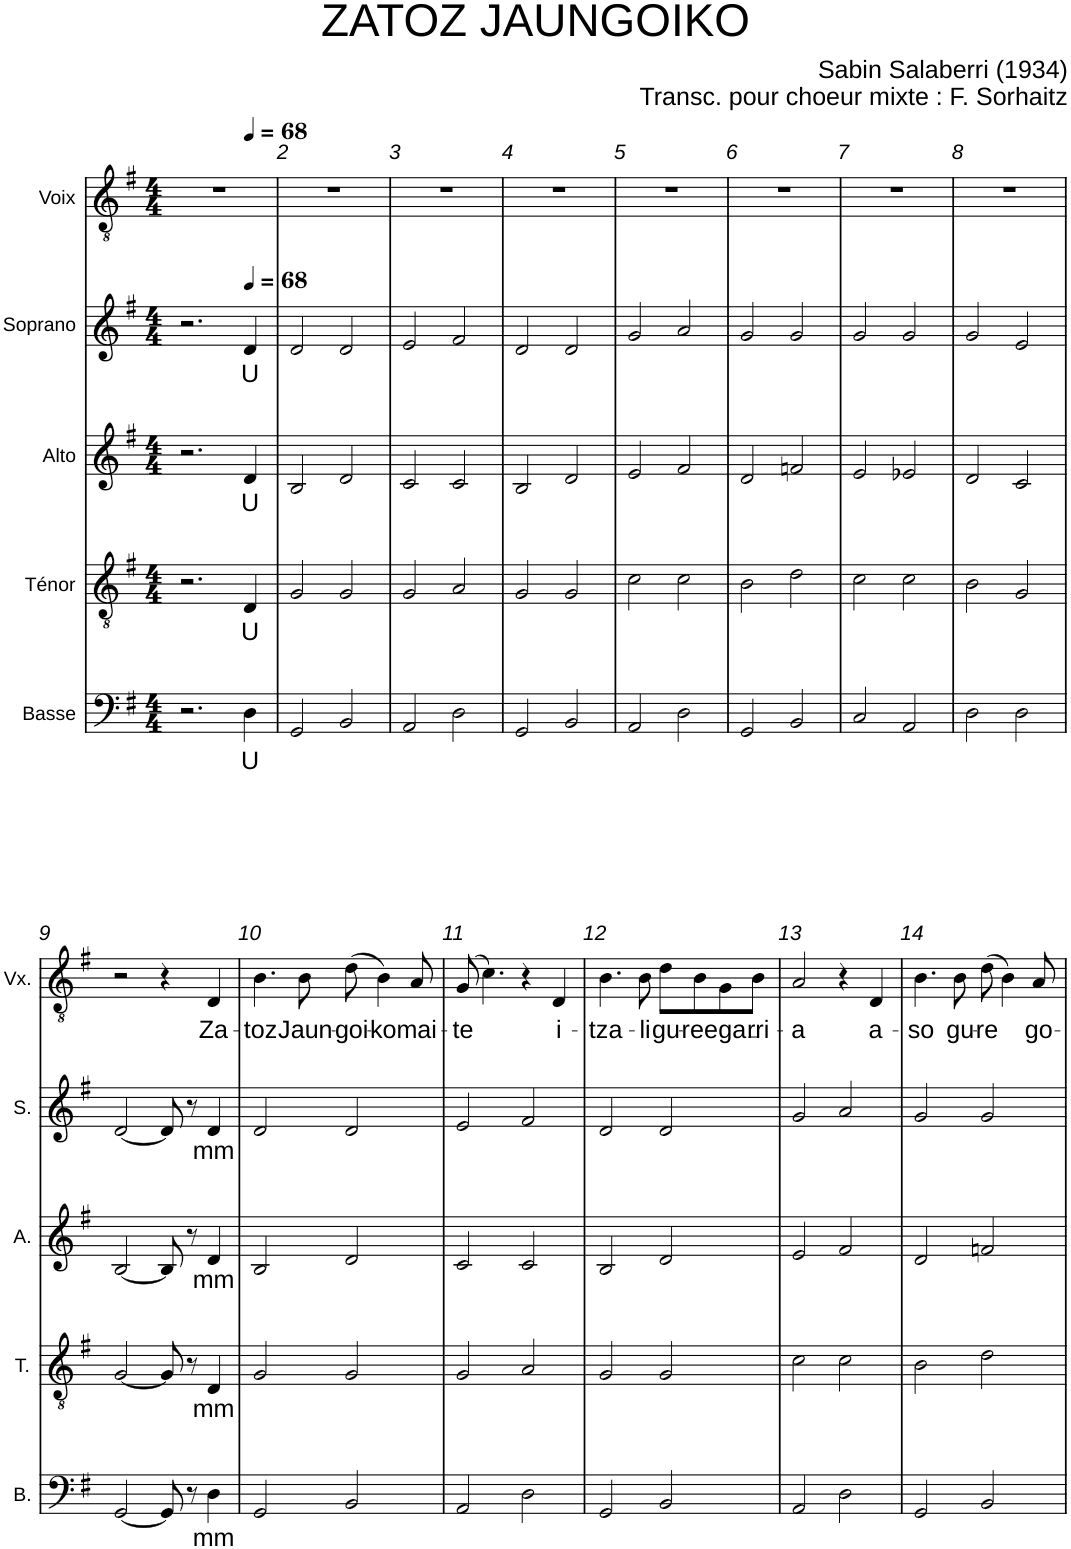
**kern	**text	**kern	**text	**kern	**text	**kern	**text	**kern	**text
*part5	*part5	*part4	*part4	*part3	*part3	*part2	*part2	*part1	*part1
*staff5	*staff5	*staff4	*staff4	*staff3	*staff3	*staff2	*staff2	*staff1	*staff1
*I"Basse	*	*I"Ténor	*	*I"Alto	*	*I"Soprano	*	*I"Voix	*
*I'B.	*	*I'T.	*	*I'A.	*	*I'S.	*	*I'Vx.	*
*clefF4	*	*clefGv2	*	*clefG2	*	*clefG2	*	*clefGv2	*
*k[f#]	*	*k[f#]	*	*k[f#]	*	*k[f#]	*	*k[f#]	*
*M4/4	*	*M4/4	*	*M4/4	*	*M4/4	*	*M4/4	*
=1	=1	=1	=1	=1	=1	=1	=1	=1	=1
*	*	*	*	*	*	*	*	*^	*
2.r	.	2.r	.	2.r	.	2.r	.	1r	2.ryy	.
*	*	*	*	*	*	*MM68	*	*MM68	*	*
!	!LO:LY:b	!	!LO:LY:b	!	!LO:LY:b	!	!LO:LY:b	!	!	!
4D\	U	4D/	U	4d/	U	4d/	U	.	4ryy	.
*	*	*	*	*	*	*	*	*v	*v	*
=2	=2	=2	=2	=2	=2	=2	=2	=2	=2
2GG/	.	2G/	.	2B/	.	2d/	.	1r	.
2BB/	.	2G/	.	2d/	.	2d/	.	.	.
=3	=3	=3	=3	=3	=3	=3	=3	=3	=3
2AA/	.	2G/	.	2c/	.	2e/	.	1r	.
2D\	.	2A/	.	2c/	.	2f#/	.	.	.
=4	=4	=4	=4	=4	=4	=4	=4	=4	=4
2GG/	.	2G/	.	2B/	.	2d/	.	1r	.
2BB/	.	2G/	.	2d/	.	2d/	.	.	.
=5	=5	=5	=5	=5	=5	=5	=5	=5	=5
2AA/	.	2c\	.	2e/	.	2g/	.	1r	.
2D\	.	2c\	.	2f#/	.	2a/	.	.	.
=6	=6	=6	=6	=6	=6	=6	=6	=6	=6
2GG/	.	2B\	.	2d/	.	2g/	.	1r	.
2BB/	.	2d\	.	2fn/	.	2g/	.	.	.
=7	=7	=7	=7	=7	=7	=7	=7	=7	=7
2C/	.	2c\	.	2e/	.	2g/	.	1r	.
2AA/	.	2c\	.	2e-X/	.	2g/	.	.	.
=8	=8	=8	=8	=8	=8	=8	=8	=8	=8
2D\	.	2B\	.	2d/	.	2g/	.	1r	.
2D\	.	2G/	.	2c/	.	2e/	.	.	.
!!LO:LB:g=z
=9	=9	=9	=9	=9	=9	=9	=9	=9	=9
[2GG/	.	[2G/	.	[2B/	.	[2d/	.	2r	.
8GG/]	.	8G/]	.	8B/]	.	8d/]	.	4r	.
8r	.	8r	.	8r	.	8r	.	.	.
!	!LO:LY:b	!	!LO:LY:b	!	!LO:LY:b	!	!LO:LY:b	!	!LO:LY:b
4D\	mm	4D/	mm	4d/	mm	4d/	mm	4D/	Za-
=10	=10	=10	=10	=10	=10	=10	=10	=10	=10
!	!	!	!	!	!	!	!	!	!LO:LY:b
2GG/	.	2G/	.	2B/	.	2d/	.	4.B\	-toz
!	!	!	!	!	!	!	!	!	!LO:LY:b
.	.	.	.	.	.	.	.	8B\	Jaun-
!	!	!	!	!	!	!	!	!	!LO:LY:b
2BB/	.	2G/	.	2d/	.	2d/	.	(8d\	-goi-
!	!	!	!	!	!	!	!	!	!LO:LY:b
.	.	.	.	.	.	.	.	4B\)	-ko
!	!	!	!	!	!	!	!	!	!LO:LY:b
.	.	.	.	.	.	.	.	8A/	mai-
=11	=11	=11	=11	=11	=11	=11	=11	=11	=11
!	!	!	!	!	!	!	!	!	!LO:LY:b
2AA/	.	2G/	.	2c/	.	2e/	.	(8G/	-te
.	.	.	.	.	.	.	.	4.c\)	.
2D\	.	2A/	.	2c/	.	2f#/	.	4r	.
!	!	!	!	!	!	!	!	!	!LO:LY:b
.	.	.	.	.	.	.	.	4D/	i-
=12	=12	=12	=12	=12	=12	=12	=12	=12	=12
!	!	!	!	!	!	!	!	!	!LO:LY:b
2GG/	.	2G/	.	2B/	.	2d/	.	4.B\	-tza-
!	!	!	!	!	!	!	!	!	!LO:LY:b
.	.	.	.	.	.	.	.	8B\	-li
!	!	!	!	!	!	!	!	!	!LO:LY:b
2BB/	.	2G/	.	2d/	.	2d/	.	8d\L	gu-
!	!	!	!	!	!	!	!	!	!LO:LY:b
.	.	.	.	.	.	.	.	8B\	-ree
!	!	!	!	!	!	!	!	!	!LO:LY:b
.	.	.	.	.	.	.	.	8G\	ga
!	!	!	!	!	!	!	!	!	!LO:LY:b
.	.	.	.	.	.	.	.	8B\J	rri-
=13	=13	=13	=13	=13	=13	=13	=13	=13	=13
!	!	!	!	!	!	!	!	!	!LO:LY:b
2AA/	.	2c\	.	2e/	.	2g/	.	2A/	-a
2D\	.	2c\	.	2f#/	.	2a/	.	4r	.
!	!	!	!	!	!	!	!	!	!LO:LY:b
.	.	.	.	.	.	.	.	4D/	a-
=14	=14	=14	=14	=14	=14	=14	=14	=14	=14
!	!	!	!	!	!	!	!	!	!LO:LY:b
2GG/	.	2B\	.	2d/	.	2g/	.	4.B\	-so
!	!	!	!	!	!	!	!	!	!LO:LY:b
.	.	.	.	.	.	.	.	8B\	gu-
!	!	!	!	!	!	!	!	!	!LO:LY:b
2BB/	.	2d\	.	2fn/	.	2g/	.	(8d\	-re
.	.	.	.	.	.	.	.	4B\)	.
!	!	!	!	!	!	!	!	!	!LO:LY:b
.	.	.	.	.	.	.	.	8A/	go-
=	=	=	=	=	=	=	=	=	=
*-	*-	*-	*-	*-	*-	*-	*-	*-	*-
